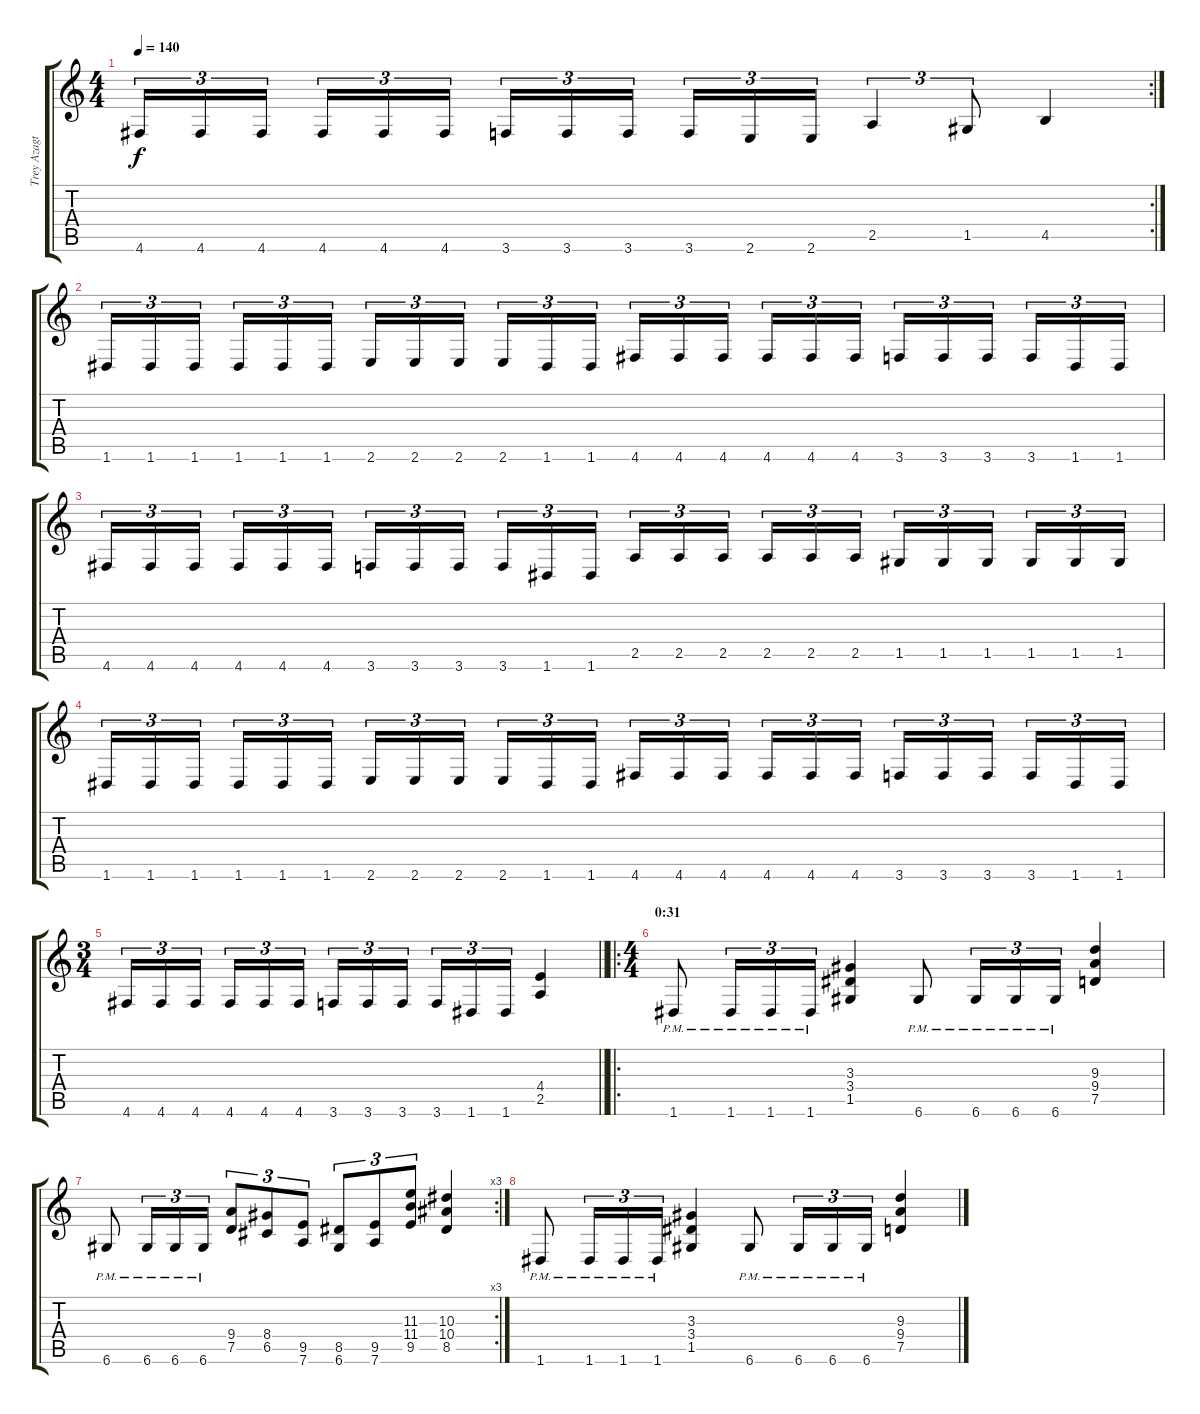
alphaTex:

\track ("Trey Azagthoth 2" "Trey Azagt") {instrument distortionguitar}
\staff {score tabs}
\tuning (D4 A3 F3 C3 G2 D2) {hide}
\rc 2
\ts (4 4)
\tempo 140
\clef g2
\ks c
4.6.16{tu (3 2) dy f} 4.6.16{tu (3 2)} 4.6.16{tu (3 2) beam splitsecondary} 4.6.16{tu (3 2)} 4.6.16{tu (3 2)} 4.6.16{tu (3 2)} 3.6.16{tu (3 2)} 3.6.16{tu (3 2)} 3.6.16{tu (3 2) beam splitsecondary} 3.6.16{tu (3 2)} 2.6.16{tu (3 2)} 2.6.16{tu (3 2)} 2.5.4{tu (3 2)} 1.5.8{tu (3 2)} 4.5.4 |
1.6.16{tu (3 2)} 1.6.16{tu (3 2)} 1.6.16{tu (3 2) beam splitsecondary} 1.6.16{tu (3 2)} 1.6.16{tu (3 2)} 1.6.16{tu (3 2)} 2.6.16{tu (3 2)} 2.6.16{tu (3 2)} 2.6.16{tu (3 2) beam splitsecondary} 2.6.16{tu (3 2)} 1.6.16{tu (3 2)} 1.6.16{tu (3 2)} 4.6.16{tu (3 2)} 4.6.16{tu (3 2)} 4.6.16{tu (3 2) beam splitsecondary} 4.6.16{tu (3 2)} 4.6.16{tu (3 2)} 4.6.16{tu (3 2)} 3.6.16{tu (3 2)} 3.6.16{tu (3 2)} 3.6.16{tu (3 2) beam splitsecondary} 3.6.16{tu (3 2)} 1.6.16{tu (3 2)} 1.6.16{tu (3 2)} |
4.6.16{tu (3 2)} 4.6.16{tu (3 2)} 4.6.16{tu (3 2) beam splitsecondary} 4.6.16{tu (3 2)} 4.6.16{tu (3 2)} 4.6.16{tu (3 2)} 3.6.16{tu (3 2)} 3.6.16{tu (3 2)} 3.6.16{tu (3 2) beam splitsecondary} 3.6.16{tu (3 2)} 1.6.16{tu (3 2)} 1.6.16{tu (3 2)} 2.5.16{tu (3 2)} 2.5.16{tu (3 2)} 2.5.16{tu (3 2) beam splitsecondary} 2.5.16{tu (3 2)} 2.5.16{tu (3 2)} 2.5.16{tu (3 2)} 1.5.16{tu (3 2)} 1.5.16{tu (3 2)} 1.5.16{tu (3 2) beam splitsecondary} 1.5.16{tu (3 2)} 1.5.16{tu (3 2)} 1.5.16{tu (3 2)} |
1.6.16{tu (3 2)} 1.6.16{tu (3 2)} 1.6.16{tu (3 2) beam splitsecondary} 1.6.16{tu (3 2)} 1.6.16{tu (3 2)} 1.6.16{tu (3 2)} 2.6.16{tu (3 2)} 2.6.16{tu (3 2)} 2.6.16{tu (3 2) beam splitsecondary} 2.6.16{tu (3 2)} 1.6.16{tu (3 2)} 1.6.16{tu (3 2)} 4.6.16{tu (3 2)} 4.6.16{tu (3 2)} 4.6.16{tu (3 2) beam splitsecondary} 4.6.16{tu (3 2)} 4.6.16{tu (3 2)} 4.6.16{tu (3 2)} 3.6.16{tu (3 2)} 3.6.16{tu (3 2)} 3.6.16{tu (3 2) beam splitsecondary} 3.6.16{tu (3 2)} 1.6.16{tu (3 2)} 1.6.16{tu (3 2)} |
\ts (3 4)
\barLineRight lightlight
4.6.16{tu (3 2)} 4.6.16{tu (3 2)} 4.6.16{tu (3 2) beam splitsecondary} 4.6.16{tu (3 2)} 4.6.16{tu (3 2)} 4.6.16{tu (3 2)} 3.6.16{tu (3 2)} 3.6.16{tu (3 2)} 3.6.16{tu (3 2) beam splitsecondary} 3.6.16{tu (3 2)} 1.6.16{tu (3 2)} 1.6.16{tu (3 2)} (4.4 2.5).4 |
\ro
\ts (4 4)
\section ("" "0:31")
1.6{pm}.8 1.6{pm}.16{tu (3 2)} 1.6{pm}.16{tu (3 2)} 1.6{pm}.16{tu (3 2)} (3.3 3.4 1.5).4 6.6{pm}.8 6.6{pm}.16{tu (3 2)} 6.6{pm}.16{tu (3 2)} 6.6{pm}.16{tu (3 2)} (9.3 9.4 7.5).4 |
\rc 3
6.6{pm}.8 6.6{pm}.16{tu (3 2)} 6.6{pm}.16{tu (3 2)} 6.6{pm}.16{tu (3 2)} (9.4 7.5).8{tu (3 2)} (8.4 6.5).8{tu (3 2)} (9.5 7.6).8{tu (3 2)} (8.5 6.6).8{tu (3 2)} (9.5 7.6).8{tu (3 2)} (11.3 11.4 9.5).8{tu (3 2)} (10.3 10.4 8.5).4 |
1.6{pm}.8 1.6{pm}.16{tu (3 2)} 1.6{pm}.16{tu (3 2)} 1.6{pm}.16{tu (3 2)} (3.3 3.4 1.5).4 6.6{pm}.8 6.6{pm}.16{tu (3 2)} 6.6{pm}.16{tu (3 2)} 6.6{pm}.16{tu (3 2)} (9.3 9.4 7.5).4
